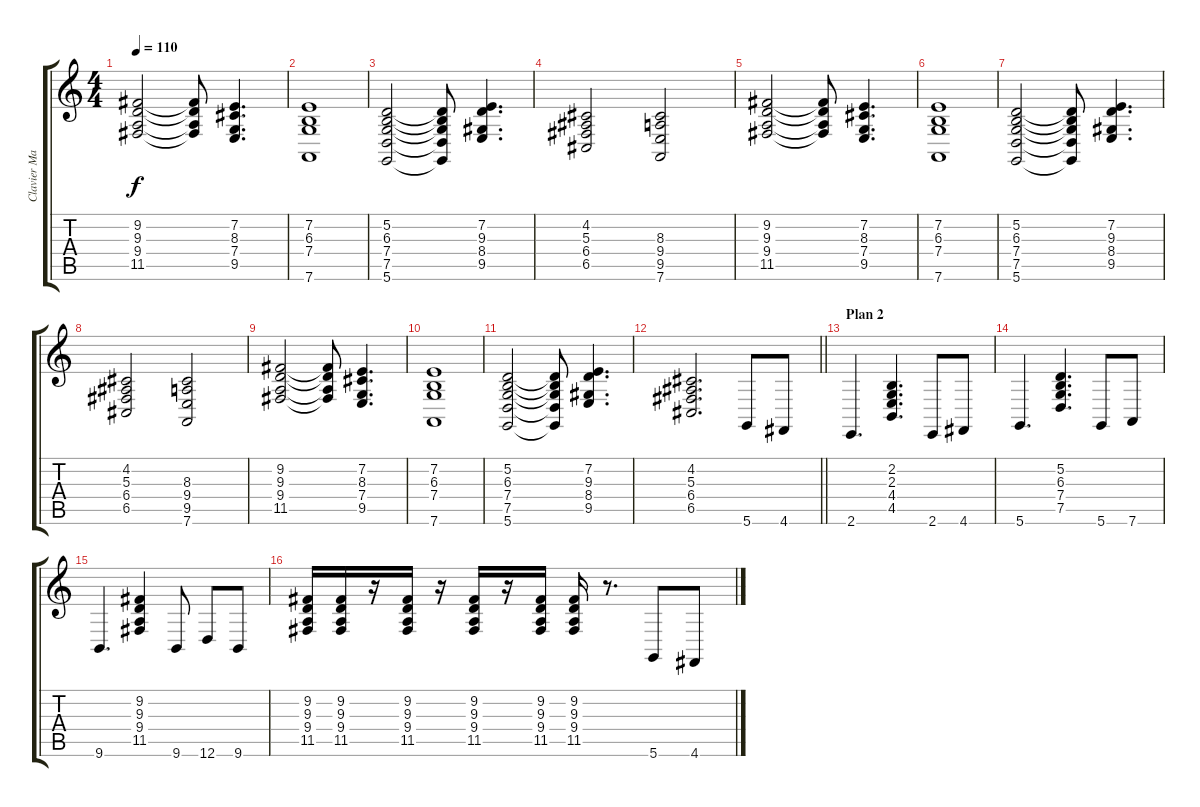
\track ("Clavier Main Droite" "Clavier Ma") {instrument acousticgrandpiano}
\staff {score tabs}
\tuning (D4 A3 F3 C3 G2 D2) {hide}
\ts (4 4)
\tempo 110
\clef g2
\ks c
(9.2 9.3 9.4 11.5).2{dy f} (9.2{t} 9.3{t} 9.4{t} 11.5{t}).8 (7.2 8.3 7.4 9.5).4{d} |
(7.2 6.3 7.4 7.6).1 |
(5.2 6.3 7.4 7.5 5.6).2 (5.2{t} 6.3{t} 7.4{t} 7.5{t} 5.6{t}).8 (7.2 9.3 8.4 9.5).4{d} |
(4.2 5.3 6.4 6.5).2 (8.3 9.4 9.5 7.6).2 |
(9.2 9.3 9.4 11.5).2 (9.2{t} 9.3{t} 9.4{t} 11.5{t}).8 (7.2 8.3 7.4 9.5).4{d} |
(7.2 6.3 7.4 7.6).1 |
(5.2 6.3 7.4 7.5 5.6).2 (5.2{t} 6.3{t} 7.4{t} 7.5{t} 5.6{t}).8 (7.2 9.3 8.4 9.5).4{d} |
(4.2 5.3 6.4 6.5).2 (8.3 9.4 9.5 7.6).2 |
(9.2 9.3 9.4 11.5).2 (9.2{t} 9.3{t} 9.4{t} 11.5{t}).8 (7.2 8.3 7.4 9.5).4{d} |
(7.2 6.3 7.4 7.6).1 |
(5.2 6.3 7.4 7.5 5.6).2 (5.2{t} 6.3{t} 7.4{t} 7.5{t} 5.6{t}).8 (7.2 9.3 8.4 9.5).4{d} |
\barLineRight lightlight
(4.2 5.3 6.4 6.5).2{d} 5.6.8 4.6.8 |
\section ("" "Plan 2")
2.6.4{d} (2.2 2.3 4.4 4.5).4{d} 2.6.8 4.6.8 |
5.6.4{d} (5.2 6.3 7.4 7.5).4{d} 5.6.8 7.6.8 |
9.6.4{d} (9.2 9.3 9.4 11.5).4 9.6.8 12.6.8 9.6.8 |
(9.2 9.3 9.4 11.5).16 (9.2 9.3 9.4 11.5).16 r.16 (9.2 9.3 9.4 11.5).16 r.16 (9.2 9.3 9.4 11.5).16 r.16 (9.2 9.3 9.4 11.5).16 (9.2 9.3 9.4 11.5).16 r.8{d} 5.6.8 4.6.8
